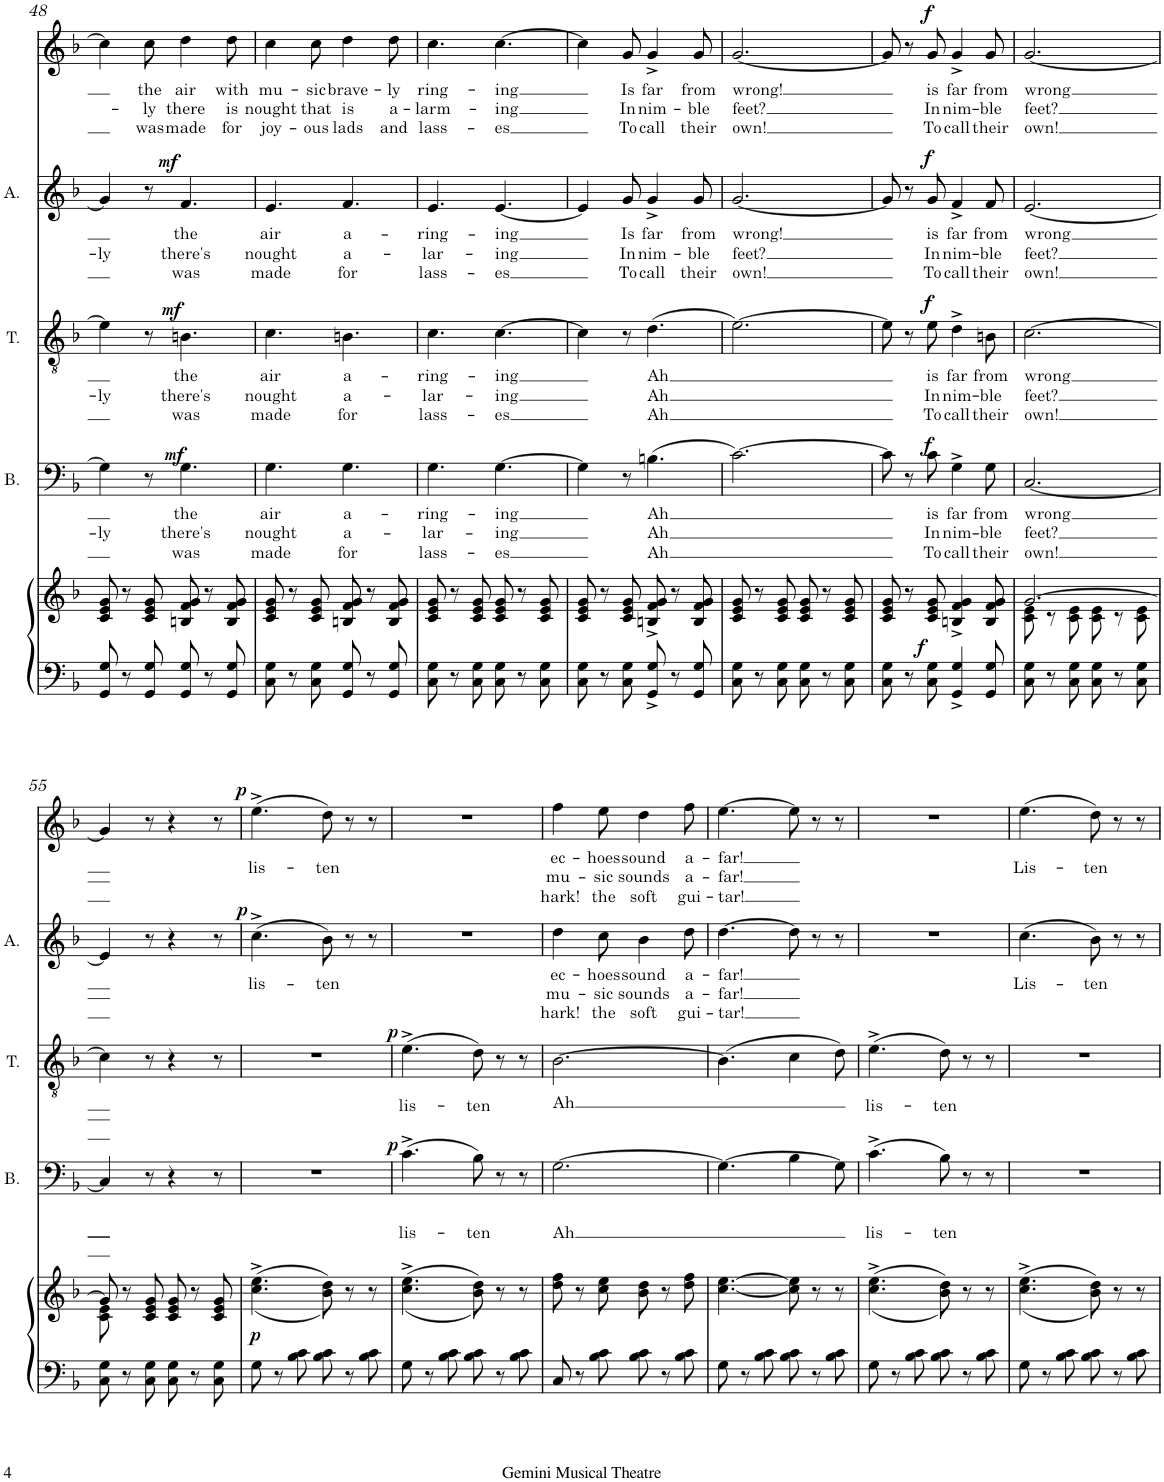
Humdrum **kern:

**kern	**kern	**dynam	**kern	**text	**text	**text	**dynam	**kern	**text	**text	**text	**dynam	**kern	**text	**text	**text	**dynam	**kern	**text	**text	**text	**dynam
*part5	*part5	*part5	*part4	*part4	*part4	*part4	*part4	*part3	*part3	*part3	*part3	*part3	*part2	*part2	*part2	*part2	*part2	*part1	*part1	*part1	*part1	*part1
*staff6	*staff5	*staff5/6	*staff4	*staff4	*staff4	*staff4	*staff4	*staff3	*staff3	*staff3	*staff3	*staff3	*staff2	*staff2	*staff2	*staff2	*staff2	*staff1	*staff1	*staff1	*staff1	*staff1
*I"Piano	*	*	*I"Bass	*	*	*	*	*I"Tenor	*	*	*	*	*I"Alto	*	*	*	*	*I"Voice	*	*	*	*
*I'Pno	*	*	*I'B.	*	*	*	*	*I'T.	*	*	*	*	*I'A.	*	*	*	*	*	*	*	*	*
!!LO:PB:g=z
*clefF4	*clefG2	*	*clefF4	*	*	*	*	*clefGv2	*	*	*	*	*clefG2	*	*	*	*	*clefG2	*	*	*	*
*k[b-]	*k[b-]	*	*k[b-]	*	*	*	*	*k[b-]	*	*	*	*	*k[b-]	*	*	*	*	*k[b-]	*	*	*	*
*M6/8	*M6/8	*	*M6/8	*	*	*	*	*M6/8	*	*	*	*	*M6/8	*	*	*	*	*M6/8	*	*	*	*
=48	=48	=48	=48	=48	=48	=48	=48	=48	=48	=48	=48	=48	=48	=48	=48	=48	=48	=48	=48	=48	=48	=48
!	!	!	!	!	!LO:LY:b	!	!	!	!	!LO:LY:b	!	!	!	!	!LO:LY:b	!	!	!	!	!	!	!
8GG/ 8G/	8c/ 8e/ 8g/	.	4G\]	.	-ly	.	.	4e\]	.	-ly	.	.	4g/]	.	-ly	.	.	4cc\]	.	.	.	.
8r	8r	.	.	.	.	.	.	.	.	.	.	.	.	.	.	.	.	.	.	.	.	.
!	!	!	!	!	!	!	!	!	!	!	!	!	!	!	!	!	!	!	!LO:LY:b	!LO:LY:b	!LO:LY:b	!
8GG/ 8G/	8c/ 8e/ 8g/	.	8r	.	.	.	.	8r	.	.	.	.	8r	.	.	.	.	8cc\	the	-ly	was	.
!	!	!	!	!LO:LY:b	!LO:LY:b	!LO:LY:b	!LO:DY:b	!	!LO:LY:b	!LO:LY:b	!LO:LY:b	!LO:DY:b	!	!LO:LY:b	!LO:LY:b	!LO:LY:b	!LO:DY:a	!	!LO:LY:b	!LO:LY:b	!LO:LY:b	!
8GG/ 8G/	8Bn/ 8f/ 8g/	.	4.G\	the	there's	was	mf	4.Bn\	the	there's	was	mf	4.f/	the	there's	was	mf	4dd\	air	there	made	.
8r	8r	.	.	.	.	.	.	.	.	.	.	.	.	.	.	.	.	.	.	.	.	.
!	!	!	!	!	!	!	!	!	!	!	!	!	!	!	!	!	!	!	!LO:LY:b	!LO:LY:b	!LO:LY:b	!
8GG/ 8G/	8B/ 8f/ 8g/	.	.	.	.	.	.	.	.	.	.	.	.	.	.	.	.	8dd\	with	is	for	.
=49	=49	=49	=49	=49	=49	=49	=49	=49	=49	=49	=49	=49	=49	=49	=49	=49	=49	=49	=49	=49	=49	=49
!	!	!	!	!LO:LY:b	!LO:LY:b	!LO:LY:b	!	!	!LO:LY:b	!LO:LY:b	!LO:LY:b	!	!	!LO:LY:b	!LO:LY:b	!LO:LY:b	!	!	!LO:LY:b	!LO:LY:b	!LO:LY:b	!
8C\ 8G\	8c/ 8e/ 8g/	.	4.G\	air	nought	made	.	4.c\	air	nought	made	.	4.e/	air	nought	made	.	4cc\	mu-	nought	joy-	.
8r	8r	.	.	.	.	.	.	.	.	.	.	.	.	.	.	.	.	.	.	.	.	.
!	!	!	!	!	!	!	!	!	!	!	!	!	!	!	!	!	!	!	!LO:LY:b	!LO:LY:b	!LO:LY:b	!
8C\ 8G\	8c/ 8e/ 8g/	.	.	.	.	.	.	.	.	.	.	.	.	.	.	.	.	8cc\	-sic	that	-ous	.
!	!	!	!	!LO:LY:b	!LO:LY:b	!LO:LY:b	!	!	!LO:LY:b	!LO:LY:b	!LO:LY:b	!	!	!LO:LY:b	!LO:LY:b	!LO:LY:b	!	!	!LO:LY:b	!LO:LY:b	!LO:LY:b	!
8GG/ 8G/	8Bn/ 8f/ 8g/	.	4.G\	a-	a-	for	.	4.Bn\	a-	a-	for	.	4.f/	a-	a-	for	.	4dd\	brave-	is	lads	.
8r	8r	.	.	.	.	.	.	.	.	.	.	.	.	.	.	.	.	.	.	.	.	.
!	!	!	!	!	!	!	!	!	!	!	!	!	!	!	!	!	!	!	!LO:LY:b	!LO:LY:b	!LO:LY:b	!
8GG/ 8G/	8B/ 8f/ 8g/	.	.	.	.	.	.	.	.	.	.	.	.	.	.	.	.	8dd\	-ly	a-	and	.
=50	=50	=50	=50	=50	=50	=50	=50	=50	=50	=50	=50	=50	=50	=50	=50	=50	=50	=50	=50	=50	=50	=50
!	!	!	!	!LO:LY:b	!LO:LY:b	!LO:LY:b	!	!	!LO:LY:b	!LO:LY:b	!LO:LY:b	!	!	!LO:LY:b	!LO:LY:b	!LO:LY:b	!	!	!LO:LY:b	!LO:LY:b	!LO:LY:b	!
8C\ 8G\	8c/ 8e/ 8g/	.	4.G\	-ring-	-lar-	lass-	.	4.c\	-ring-	-lar-	lass-	.	4.e/	-ring-	-lar-	lass-	.	4.cc\	ring-	-larm-	lass-	.
8r	8r	.	.	.	.	.	.	.	.	.	.	.	.	.	.	.	.	.	.	.	.	.
8C\ 8G\	8c/ 8e/ 8g/	.	.	.	.	.	.	.	.	.	.	.	.	.	.	.	.	.	.	.	.	.
!	!	!	!	!LO:LY:b	!LO:LY:b	!LO:LY:b	!	!	!LO:LY:b	!LO:LY:b	!LO:LY:b	!	!	!LO:LY:b	!LO:LY:b	!LO:LY:b	!	!	!LO:LY:b	!LO:LY:b	!LO:LY:b	!
8C\ 8G\	8c/ 8e/ 8g/	.	[4.G\	-ing	-ing	-es	.	[4.c\	-ing	-ing	-es	.	[4.e/	-ing	-ing	-es	.	[4.cc\	-ing	-ing	-es	.
8r	8r	.	.	.	.	.	.	.	.	.	.	.	.	.	.	.	.	.	.	.	.	.
8C\ 8G\	8c/ 8e/ 8g/	.	.	.	.	.	.	.	.	.	.	.	.	.	.	.	.	.	.	.	.	.
=51	=51	=51	=51	=51	=51	=51	=51	=51	=51	=51	=51	=51	=51	=51	=51	=51	=51	=51	=51	=51	=51	=51
8C\ 8G\	8c/ 8e/ 8g/	.	4G\]	.	.	.	.	4c\]	.	.	.	.	4e/]	.	.	.	.	4cc\]	.	.	.	.
8r	8r	.	.	.	.	.	.	.	.	.	.	.	.	.	.	.	.	.	.	.	.	.
!	!	!	!	!	!	!	!	!	!	!	!	!	!	!LO:LY:b	!LO:LY:b	!LO:LY:b	!	!	!LO:LY:b	!LO:LY:b	!LO:LY:b	!
8C\ 8G\	8c/ 8e/ 8g/	.	8r	.	.	.	.	8r	.	.	.	.	8g/	Is	In	To	.	8g/	Is	In	To	.
!	!	!	!	!LO:LY:b	!LO:LY:b	!LO:LY:b	!	!	!LO:LY:b	!LO:LY:b	!LO:LY:b	!	!	!LO:LY:b	!LO:LY:b	!LO:LY:b	!	!	!LO:LY:b	!LO:LY:b	!LO:LY:b	!
8GG/^ 8G/^	8Bn/^ 8f/^ 8g/^	.	(4.Bn\	Ah	Ah	Ah	.	(4.d\	Ah	Ah	Ah	.	4g^/	far	nim-	call	.	4g^/	far	nim-	call	.
8r	8r	.	.	.	.	.	.	.	.	.	.	.	.	.	.	.	.	.	.	.	.	.
!	!	!	!	!	!	!	!	!	!	!	!	!	!	!LO:LY:b	!LO:LY:b	!LO:LY:b	!	!	!LO:LY:b	!LO:LY:b	!LO:LY:b	!
8GG/ 8G/	8B/ 8f/ 8g/	.	.	.	.	.	.	.	.	.	.	.	8g/	from	-ble	their	.	8g/	from	-ble	their	.
=52	=52	=52	=52	=52	=52	=52	=52	=52	=52	=52	=52	=52	=52	=52	=52	=52	=52	=52	=52	=52	=52	=52
!	!	!	!	!	!	!	!	!	!	!	!	!	!	!LO:LY:b	!LO:LY:b	!LO:LY:b	!	!	!LO:LY:b	!LO:LY:b	!LO:LY:b	!
8C\ 8G\	8c/ 8e/ 8g/	.	[2.c\)	.	.	.	.	[2.e\)	.	.	.	.	[2.g/	wrong!	feet?	own!	.	[2.g/	wrong!	feet?	own!	.
8r	8r	.	.	.	.	.	.	.	.	.	.	.	.	.	.	.	.	.	.	.	.	.
8C\ 8G\	8c/ 8e/ 8g/	.	.	.	.	.	.	.	.	.	.	.	.	.	.	.	.	.	.	.	.	.
8C\ 8G\	8c/ 8e/ 8g/	.	.	.	.	.	.	.	.	.	.	.	.	.	.	.	.	.	.	.	.	.
8r	8r	.	.	.	.	.	.	.	.	.	.	.	.	.	.	.	.	.	.	.	.	.
8C\ 8G\	8c/ 8e/ 8g/	.	.	.	.	.	.	.	.	.	.	.	.	.	.	.	.	.	.	.	.	.
=53	=53	=53	=53	=53	=53	=53	=53	=53	=53	=53	=53	=53	=53	=53	=53	=53	=53	=53	=53	=53	=53	=53
8C\ 8G\	8c/ 8e/ 8g/	.	8c\]	.	.	.	.	8e\]	.	.	.	.	8g/]	.	.	.	.	8g/]	.	.	.	.
8r	8r	.	8r	.	.	.	.	8r	.	.	.	.	8r	.	.	.	.	8r	.	.	.	.
!	!	!LO:DY:b	!	!LO:LY:b	!LO:LY:b	!LO:LY:b	!LO:DY:a	!	!LO:LY:b	!LO:LY:b	!LO:LY:b	!LO:DY:a	!	!LO:LY:b	!LO:LY:b	!LO:LY:b	!LO:DY:a	!	!LO:LY:b	!LO:LY:b	!LO:LY:b	!LO:DY:a
8C\ 8G\	8c/ 8e/ 8g/	f	8c\	is	In	To	f	8e\	is	In	To	f	8g/	is	In	To	f	8g/	is	In	To	f
!	!	!	!	!LO:LY:b	!LO:LY:b	!LO:LY:b	!	!	!LO:LY:b	!LO:LY:b	!LO:LY:b	!	!	!LO:LY:b	!LO:LY:b	!LO:LY:b	!	!	!LO:LY:b	!LO:LY:b	!LO:LY:b	!
4GG/^ 4G/^	4Bn/^ 4f/^ 4g/^	.	4G^\	far	nim-	call	.	4d^\	far	nim-	call	.	4f^/	far	nim-	call	.	4g^/	far	nim-	call	.
!	!	!	!	!LO:LY:b	!LO:LY:b	!LO:LY:b	!	!	!LO:LY:b	!LO:LY:b	!LO:LY:b	!	!	!LO:LY:b	!LO:LY:b	!LO:LY:b	!	!	!LO:LY:b	!LO:LY:b	!LO:LY:b	!
8GG/ 8G/	8B/ 8f/ 8g/	.	8G\	from	-ble	their	.	8Bn\	from	-ble	their	.	8f/	from	-ble	their	.	8g/	from	-ble	their	.
=54	=54	=54	=54	=54	=54	=54	=54	=54	=54	=54	=54	=54	=54	=54	=54	=54	=54	=54	=54	=54	=54	=54
*	*^	*	*	*	*	*	*	*	*	*	*	*	*	*	*	*	*	*	*	*	*	*
!	!	!	!	!	!LO:LY:b	!LO:LY:b	!LO:LY:b	!	!	!LO:LY:b	!LO:LY:b	!LO:LY:b	!	!	!LO:LY:b	!LO:LY:b	!LO:LY:b	!	!	!LO:LY:b	!LO:LY:b	!LO:LY:b	!
8C\ 8G\	[2.g/	8c\ 8e\	.	[2.C/	-wrong	feet?	own!	.	[2.c\	-wrong	feet?	own!	.	[2.e/	-wrong	feet?	own!	.	[2.g/	-wrong	feet?	own!	.
8r	.	8r	.	.	.	.	.	.	.	.	.	.	.	.	.	.	.	.	.	.	.	.	.
8C\ 8G\	.	8c\ 8e\	.	.	.	.	.	.	.	.	.	.	.	.	.	.	.	.	.	.	.	.	.
8C\ 8G\	.	8c\ 8e\	.	.	.	.	.	.	.	.	.	.	.	.	.	.	.	.	.	.	.	.	.
8r	.	8r	.	.	.	.	.	.	.	.	.	.	.	.	.	.	.	.	.	.	.	.	.
8C\ 8G\	.	8c\ 8e\	.	.	.	.	.	.	.	.	.	.	.	.	.	.	.	.	.	.	.	.	.
!!LO:LB:g=z
=55	=55	=55	=55	=55	=55	=55	=55	=55	=55	=55	=55	=55	=55	=55	=55	=55	=55	=55	=55	=55	=55	=55	=55
8C\ 8G\	8g/]	8c\ 8e\	.	4C/]	.	.	.	.	4c\]	.	.	.	.	4e/]	.	.	.	.	4g/]	.	.	.	.
8r	8r	2ryy	.	.	.	.	.	.	.	.	.	.	.	.	.	.	.	.	.	.	.	.	.
8C\ 8G\	8c/ 8e/ 8g/	.	.	8r	.	.	.	.	8r	.	.	.	.	8r	.	.	.	.	8r	.	.	.	.
8C\ 8G\	8c/ 8e/ 8g/	.	.	4r	.	.	.	.	4r	.	.	.	.	4r	.	.	.	.	4r	.	.	.	.
8r	8r	.	.	.	.	.	.	.	.	.	.	.	.	.	.	.	.	.	.	.	.	.	.
8C\ 8G\	8c/ 8e/ 8g/	8ryy	.	8r	.	.	.	.	8r	.	.	.	.	8r	.	.	.	.	8r	.	.	.	.
=56	=56	=56	=56	=56	=56	=56	=56	=56	=56	=56	=56	=56	=56	=56	=56	=56	=56	=56	=56	=56	=56	=56	=56
!	!	!	!LO:DY:b	!	!	!	!	!	!	!	!	!	!	!	!LO:LY:b	!	!	!LO:DY:a	!	!LO:LY:b	!	!	!LO:DY:a
*	*v	*v	*	*	*	*	*	*	*	*	*	*	*	*	*	*	*	*	*	*	*	*	*
8G\	(<(4.cc\^ 4.ee\^	p	2.r	.	.	.	.	2.r	.	.	.	.	(4.cc^\	lis-	.	.	p	(4.ee^\	lis-	.	.	p
8r	.	.	.	.	.	.	.	.	.	.	.	.	.	.	.	.	.	.	.	.	.	.
8B-\ 8c\	.	.	.	.	.	.	.	.	.	.	.	.	.	.	.	.	.	.	.	.	.	.
!	!	!	!	!	!	!	!	!	!	!	!	!	!	!LO:LY:b	!	!	!	!	!LO:LY:b	!	!	!
8B-\ 8c\	8b-\ 8dd\))	.	.	.	.	.	.	.	.	.	.	.	8b-\)	-ten	.	.	.	8dd\)	-ten	.	.	.
8r	8r	.	.	.	.	.	.	.	.	.	.	.	8r	.	.	.	.	8r	.	.	.	.
8B-\ 8c\	8r	.	.	.	.	.	.	.	.	.	.	.	8r	.	.	.	.	8r	.	.	.	.
=57	=57	=57	=57	=57	=57	=57	=57	=57	=57	=57	=57	=57	=57	=57	=57	=57	=57	=57	=57	=57	=57	=57
!	!	!	!	!LO:LY:b	!	!	!LO:DY:a	!	!LO:LY:b	!	!	!LO:DY:a	!	!	!	!	!	!	!	!	!	!
8G\	(<(4.cc\^ 4.ee\^	.	(4.c^\	lis-	.	.	p	(4.e^\	lis-	.	.	p	2.r	.	.	.	.	2.r	.	.	.	.
8r	.	.	.	.	.	.	.	.	.	.	.	.	.	.	.	.	.	.	.	.	.	.
8B-\ 8c\	.	.	.	.	.	.	.	.	.	.	.	.	.	.	.	.	.	.	.	.	.	.
!	!	!	!	!LO:LY:b	!	!	!	!	!LO:LY:b	!	!	!	!	!	!	!	!	!	!	!	!	!
8B-\ 8c\	8b-\ 8dd\))	.	8B-\)	-ten	.	.	.	8d\)	-ten	.	.	.	.	.	.	.	.	.	.	.	.	.
8r	8r	.	8r	.	.	.	.	8r	.	.	.	.	.	.	.	.	.	.	.	.	.	.
8B-\ 8c\	8r	.	8r	.	.	.	.	8r	.	.	.	.	.	.	.	.	.	.	.	.	.	.
=58	=58	=58	=58	=58	=58	=58	=58	=58	=58	=58	=58	=58	=58	=58	=58	=58	=58	=58	=58	=58	=58	=58
!	!	!	!	!LO:LY:b	!	!	!	!	!LO:LY:b	!	!	!	!	!LO:LY:b	!LO:LY:b	!LO:LY:b	!	!	!LO:LY:b	!LO:LY:b	!LO:LY:b	!
8C/	8dd\ 8ff\	.	[2.G\	Ah	.	.	.	[2.B-\	Ah	.	.	.	4dd\	ec-	mu-	hark!	.	4ff\	ec-	mu-	hark!	.
8r	8r	.	.	.	.	.	.	.	.	.	.	.	.	.	.	.	.	.	.	.	.	.
!	!	!	!	!	!	!	!	!	!	!	!	!	!	!LO:LY:b	!LO:LY:b	!LO:LY:b	!	!	!LO:LY:b	!LO:LY:b	!LO:LY:b	!
8B-\ 8c\	8cc\ 8ee\	.	.	.	.	.	.	.	.	.	.	.	8cc\	-hoes	-sic	the	.	8ee\	-hoes	-sic	the	.
!	!	!	!	!	!	!	!	!	!	!	!	!	!	!LO:LY:b	!LO:LY:b	!LO:LY:b	!	!	!LO:LY:b	!LO:LY:b	!LO:LY:b	!
8B-\ 8c\	8b-\ 8dd\	.	.	.	.	.	.	.	.	.	.	.	4b-\	sound	sounds	soft	.	4dd\	sound	sounds	soft	.
8r	8r	.	.	.	.	.	.	.	.	.	.	.	.	.	.	.	.	.	.	.	.	.
!	!	!	!	!	!	!	!	!	!	!	!	!	!	!LO:LY:b	!LO:LY:b	!LO:LY:b	!	!	!LO:LY:b	!LO:LY:b	!LO:LY:b	!
8B-\ 8c\	8dd\ 8ff\	.	.	.	.	.	.	.	.	.	.	.	8dd\	a-	a-	gui-	.	8ff\	a-	a-	gui-	.
=59	=59	=59	=59	=59	=59	=59	=59	=59	=59	=59	=59	=59	=59	=59	=59	=59	=59	=59	=59	=59	=59	=59
!	!	!	!	!	!	!	!	!	!	!	!	!	!	!LO:LY:b	!LO:LY:b	!LO:LY:b	!	!	!LO:LY:b	!LO:LY:b	!LO:LY:b	!
8G\	[4.cc\ [4.ee\	.	4.G\_	.	.	.	.	(4.B-\]	.	.	.	.	[4.dd\	-far!	-far!	-tar!	.	[4.ee\	-far!	-far!	-tar!	.
8r	.	.	.	.	.	.	.	.	.	.	.	.	.	.	.	.	.	.	.	.	.	.
8B-\ 8c\	.	.	.	.	.	.	.	.	.	.	.	.	.	.	.	.	.	.	.	.	.	.
8B-\ 8c\	8cc\] 8ee\]	.	4B-\	.	.	.	.	4c\	.	.	.	.	8dd\]	.	.	.	.	8ee\]	.	.	.	.
8r	8r	.	.	.	.	.	.	.	.	.	.	.	8r	.	.	.	.	8r	.	.	.	.
8B-\ 8c\	8r	.	8G\]	.	.	.	.	8d\)	.	.	.	.	8r	.	.	.	.	8r	.	.	.	.
=60	=60	=60	=60	=60	=60	=60	=60	=60	=60	=60	=60	=60	=60	=60	=60	=60	=60	=60	=60	=60	=60	=60
!	!	!	!	!LO:LY:b	!	!	!	!	!LO:LY:b	!	!	!	!	!	!	!	!	!	!	!	!	!
8G\	(<(4.cc\^ 4.ee\^	.	(4.c^\	lis-	.	.	.	(4.e^\	lis-	.	.	.	2.r	.	.	.	.	2.r	.	.	.	.
8r	.	.	.	.	.	.	.	.	.	.	.	.	.	.	.	.	.	.	.	.	.	.
8B-\ 8c\	.	.	.	.	.	.	.	.	.	.	.	.	.	.	.	.	.	.	.	.	.	.
!	!	!	!	!LO:LY:b	!	!	!	!	!LO:LY:b	!	!	!	!	!	!	!	!	!	!	!	!	!
8B-\ 8c\	8b-\ 8dd\))	.	8B-\)	-ten	.	.	.	8d\)	-ten	.	.	.	.	.	.	.	.	.	.	.	.	.
8r	8r	.	8r	.	.	.	.	8r	.	.	.	.	.	.	.	.	.	.	.	.	.	.
8B-\ 8c\	8r	.	8r	.	.	.	.	8r	.	.	.	.	.	.	.	.	.	.	.	.	.	.
=61	=61	=61	=61	=61	=61	=61	=61	=61	=61	=61	=61	=61	=61	=61	=61	=61	=61	=61	=61	=61	=61	=61
!	!	!	!	!	!	!	!	!	!	!	!	!	!	!LO:LY:b	!	!	!	!	!LO:LY:b	!	!	!
8G\	(<(4.cc\^ 4.ee\^	.	2.r	.	.	.	.	2.r	.	.	.	.	(4.cc\	Lis-	.	.	.	(4.ee\	Lis-	.	.	.
8r	.	.	.	.	.	.	.	.	.	.	.	.	.	.	.	.	.	.	.	.	.	.
8B-\ 8c\	.	.	.	.	.	.	.	.	.	.	.	.	.	.	.	.	.	.	.	.	.	.
!	!	!	!	!	!	!	!	!	!	!	!	!	!	!LO:LY:b	!	!	!	!	!LO:LY:b	!	!	!
8B-\ 8c\	8b-\ 8dd\))	.	.	.	.	.	.	.	.	.	.	.	8b-\)	-ten	.	.	.	8dd\)	-ten	.	.	.
8r	8r	.	.	.	.	.	.	.	.	.	.	.	8r	.	.	.	.	8r	.	.	.	.
8B-\ 8c\	8r	.	.	.	.	.	.	.	.	.	.	.	8r	.	.	.	.	8r	.	.	.	.
=	=	=	=	=	=	=	=	=	=	=	=	=	=	=	=	=	=	=	=	=	=	=
*-	*-	*-	*-	*-	*-	*-	*-	*-	*-	*-	*-	*-	*-	*-	*-	*-	*-	*-	*-	*-	*-	*-
